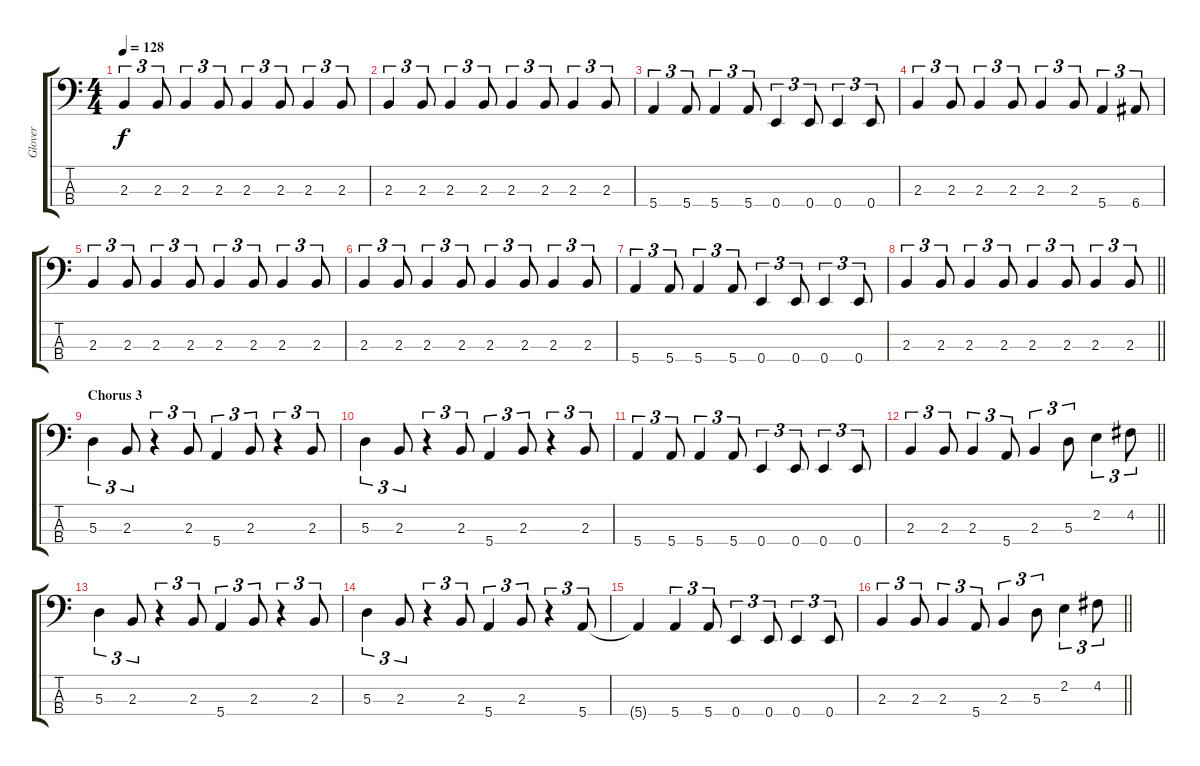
\track ("Glover" "Glover") {instrument electricbassfinger}
\staff {score tabs}
\tuning (G2 D2 A1 E1) {hide}
\ts (4 4)
\tempo 128
\clef f4
\ks c
2.3.4{tu (3 2) dy f} 2.3.8{tu (3 2)} 2.3.4{tu (3 2)} 2.3.8{tu (3 2)} 2.3.4{tu (3 2)} 2.3.8{tu (3 2)} 2.3.4{tu (3 2)} 2.3.8{tu (3 2)} |
2.3.4{tu (3 2)} 2.3.8{tu (3 2)} 2.3.4{tu (3 2)} 2.3.8{tu (3 2)} 2.3.4{tu (3 2)} 2.3.8{tu (3 2)} 2.3.4{tu (3 2)} 2.3.8{tu (3 2)} |
5.4.4{tu (3 2)} 5.4.8{tu (3 2)} 5.4.4{tu (3 2)} 5.4.8{tu (3 2)} 0.4.4{tu (3 2)} 0.4.8{tu (3 2)} 0.4.4{tu (3 2)} 0.4.8{tu (3 2)} |
2.3.4{tu (3 2)} 2.3.8{tu (3 2)} 2.3.4{tu (3 2)} 2.3.8{tu (3 2)} 2.3.4{tu (3 2)} 2.3.8{tu (3 2)} 5.4.4{tu (3 2)} 6.4.8{tu (3 2)} |
2.3.4{tu (3 2)} 2.3.8{tu (3 2)} 2.3.4{tu (3 2)} 2.3.8{tu (3 2)} 2.3.4{tu (3 2)} 2.3.8{tu (3 2)} 2.3.4{tu (3 2)} 2.3.8{tu (3 2)} |
2.3.4{tu (3 2)} 2.3.8{tu (3 2)} 2.3.4{tu (3 2)} 2.3.8{tu (3 2)} 2.3.4{tu (3 2)} 2.3.8{tu (3 2)} 2.3.4{tu (3 2)} 2.3.8{tu (3 2)} |
5.4.4{tu (3 2)} 5.4.8{tu (3 2)} 5.4.4{tu (3 2)} 5.4.8{tu (3 2)} 0.4.4{tu (3 2)} 0.4.8{tu (3 2)} 0.4.4{tu (3 2)} 0.4.8{tu (3 2)} |
\barLineRight lightlight
2.3.4{tu (3 2)} 2.3.8{tu (3 2)} 2.3.4{tu (3 2)} 2.3.8{tu (3 2)} 2.3.4{tu (3 2)} 2.3.8{tu (3 2)} 2.3.4{tu (3 2)} 2.3.8{tu (3 2)} |
\section ("" "Chorus 3")
5.3.4{tu (3 2)} 2.3.8{tu (3 2)} r.4{tu (3 2)} 2.3.8{tu (3 2)} 5.4.4{tu (3 2)} 2.3.8{tu (3 2)} r.4{tu (3 2)} 2.3.8{tu (3 2)} |
5.3.4{tu (3 2)} 2.3.8{tu (3 2)} r.4{tu (3 2)} 2.3.8{tu (3 2)} 5.4.4{tu (3 2)} 2.3.8{tu (3 2)} r.4{tu (3 2)} 2.3.8{tu (3 2)} |
5.4.4{tu (3 2)} 5.4.8{tu (3 2)} 5.4.4{tu (3 2)} 5.4.8{tu (3 2)} 0.4.4{tu (3 2)} 0.4.8{tu (3 2)} 0.4.4{tu (3 2)} 0.4.8{tu (3 2)} |
\barLineRight lightlight
2.3.4{tu (3 2)} 2.3.8{tu (3 2)} 2.3.4{tu (3 2)} 5.4.8{tu (3 2)} 2.3.4{tu (3 2)} 5.3.8{tu (3 2)} 2.2.4{tu (3 2)} 4.2.8{tu (3 2)} |
5.3.4{tu (3 2)} 2.3.8{tu (3 2)} r.4{tu (3 2)} 2.3.8{tu (3 2)} 5.4.4{tu (3 2)} 2.3.8{tu (3 2)} r.4{tu (3 2)} 2.3.8{tu (3 2)} |
5.3.4{tu (3 2)} 2.3.8{tu (3 2)} r.4{tu (3 2)} 2.3.8{tu (3 2)} 5.4.4{tu (3 2)} 2.3.8{tu (3 2)} r.4{tu (3 2)} 5.4.8{tu (3 2)} |
5.4{t}.4 5.4.4{tu (3 2)} 5.4.8{tu (3 2)} 0.4.4{tu (3 2)} 0.4.8{tu (3 2)} 0.4.4{tu (3 2)} 0.4.8{tu (3 2)} |
\barLineRight lightlight
2.3.4{tu (3 2)} 2.3.8{tu (3 2)} 2.3.4{tu (3 2)} 5.4.8{tu (3 2)} 2.3.4{tu (3 2)} 5.3.8{tu (3 2)} 2.2.4{tu (3 2)} 4.2.8{tu (3 2)}
